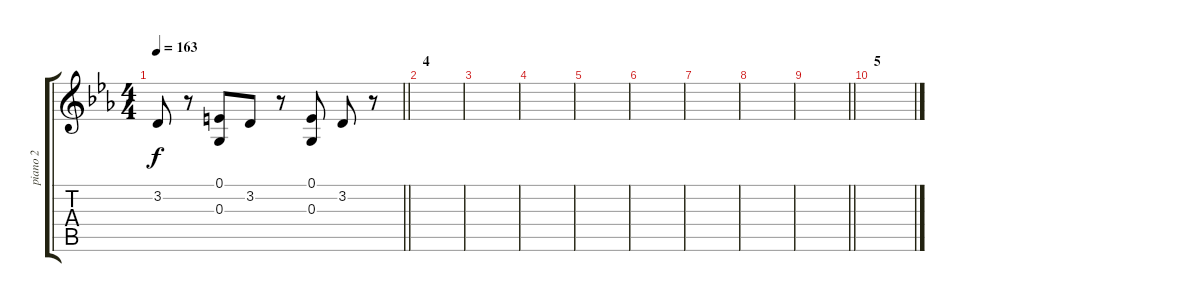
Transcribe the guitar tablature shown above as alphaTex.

\track ("piano 2" "piano 2") {instrument acousticgrandpiano}
\staff {score tabs}
\tuning (E4 B3 G3 D3 A2 E2) {hide}
\ts (4 4)
\tempo 163
\clef g2
\barLineRight lightlight
\ks cminor
3.2.8{dy f} r.8 (0.1 0.3).8 3.2.8 r.8 (0.1 0.3).8 3.2.8 r.8 |
\section ("" "4")
|
|
|
|
|
|
|
\barLineRight lightlight
|
\section ("" "5")
